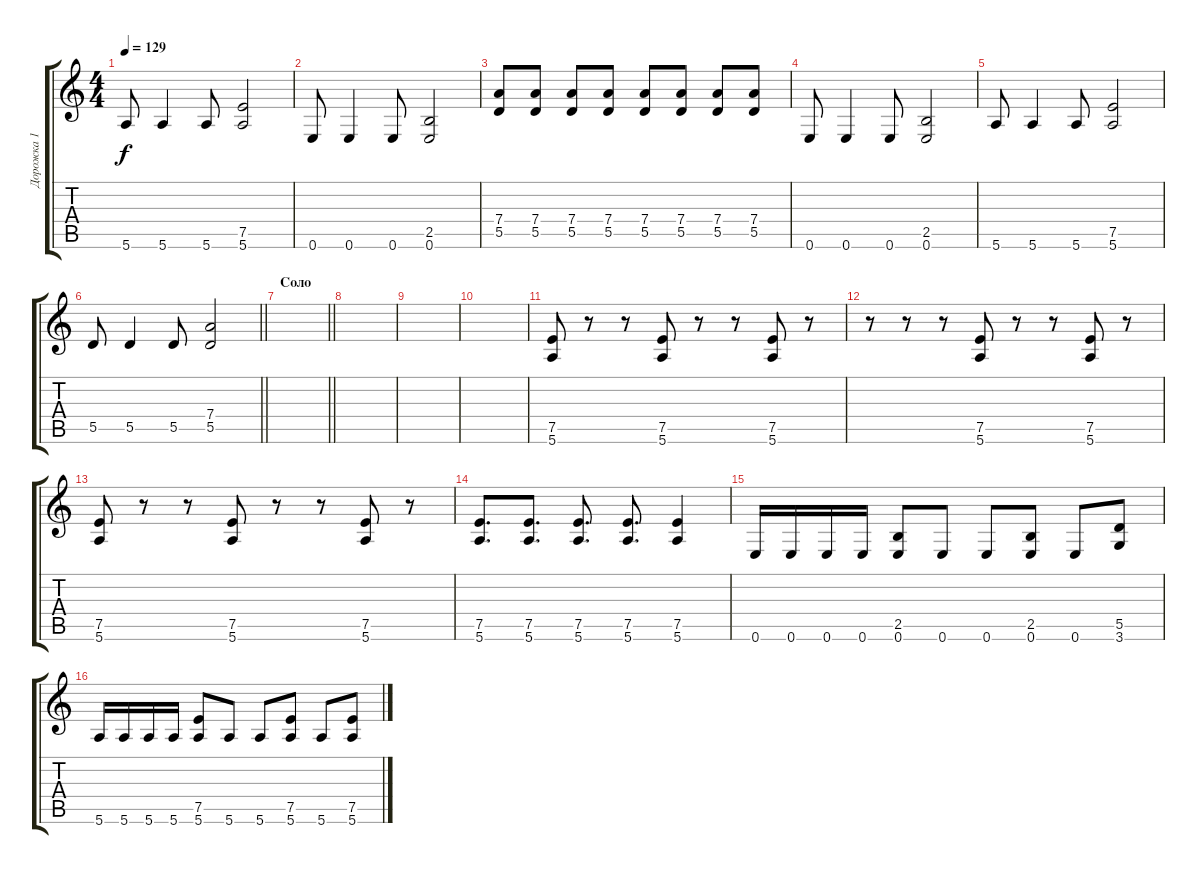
\track ("Дорожка 1" "Дорожка 1") {instrument distortionguitar}
\staff {score tabs}
\tuning (E4 B3 G3 D3 A2 E2) {hide}
\ts (4 4)
\tempo 129
\clef g2
\ks c
5.6.8{dy f} 5.6.4 5.6.8 (7.5 5.6).2 |
0.6.8 0.6.4 0.6.8 (2.5 0.6).2 |
(7.4 5.5).8 (7.4 5.5).8 (7.4 5.5).8 (7.4 5.5).8 (7.4 5.5).8 (7.4 5.5).8 (7.4 5.5).8 (7.4 5.5).8 |
0.6.8 0.6.4 0.6.8 (2.5 0.6).2 |
5.6.8 5.6.4 5.6.8 (7.5 5.6).2 |
\barLineRight lightlight
5.5.8 5.5.4 5.5.8 (7.4 5.5).2 |
\section ("" "Соло")
\barLineRight lightlight
|
\section ("" "")
|
|
|
(7.5 5.6).8 r.8 r.8 (7.5 5.6).8 r.8 r.8 (7.5 5.6).8 r.8 |
r.8 r.8 r.8 (7.5 5.6).8 r.8 r.8 (7.5 5.6).8 r.8 |
(7.5 5.6).8 r.8 r.8 (7.5 5.6).8 r.8 r.8 (7.5 5.6).8 r.8 |
(7.5 5.6).8{d} (7.5 5.6).8{d} (7.5 5.6).8{d} (7.5 5.6).8{d} (7.5 5.6).4 |
0.6.16 0.6.16 0.6.16 0.6.16 (2.5 0.6).8 0.6.8 0.6.8 (2.5 0.6).8 0.6.8 (5.5 3.6).8 |
5.6.16 5.6.16 5.6.16 5.6.16 (7.5 5.6).8 5.6.8 5.6.8 (7.5 5.6).8 5.6.8 (7.5 5.6).8
